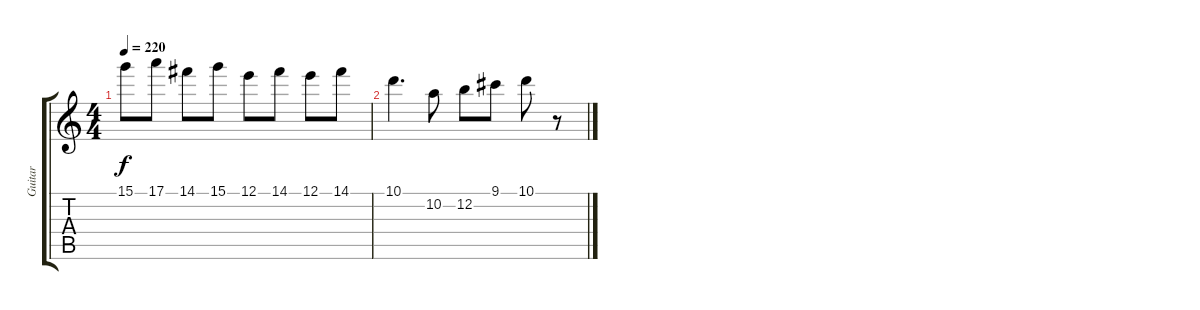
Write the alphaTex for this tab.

\track ("Guitar" "Guitar") {instrument electricguitarmuted}
\staff {score tabs}
\tuning (E4 B3 G3 D3 A2 E2) {hide}
\ts (4 4)
\tempo 220
\clef g2
\ks c
15.1.8{dy f} 17.1.8 14.1.8 15.1.8 12.1.8 14.1.8 12.1.8 14.1.8 |
10.1.4{d} 10.2.8 12.2.8 9.1.8 10.1.8 r.8
